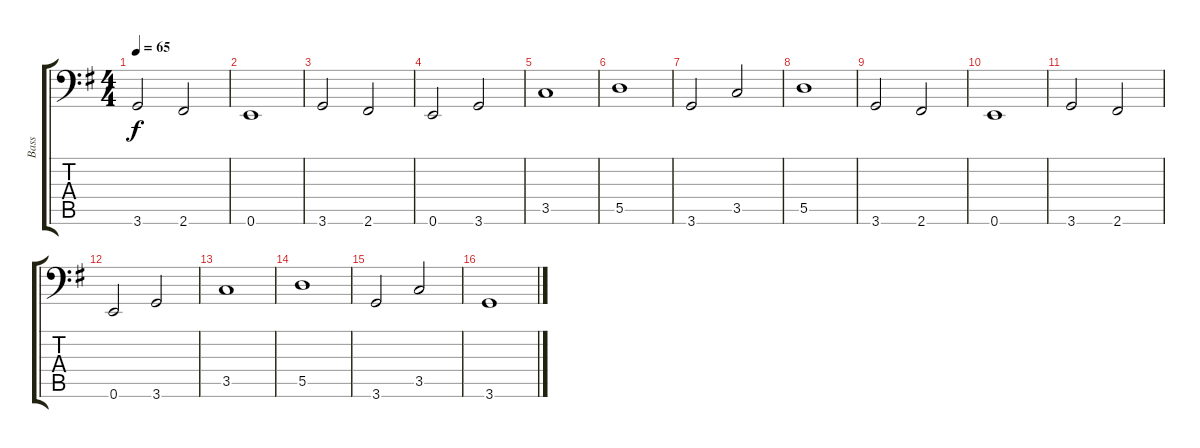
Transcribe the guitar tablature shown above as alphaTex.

\track ("Bass" "Bass") {instrument acousticbass}
\staff {score tabs}
\tuning (E3 B2 G2 D2 A1 E1) {hide}
\ts (4 4)
\tempo 65
\clef f4
\ks g
3.6.2{dy f} 2.6.2 |
0.6.1 |
3.6.2 2.6.2 |
0.6.2 3.6.2 |
3.5.1 |
5.5.1 |
3.6.2 3.5.2 |
5.5.1 |
3.6.2 2.6.2 |
0.6.1 |
3.6.2 2.6.2 |
0.6.2 3.6.2 |
3.5.1 |
5.5.1 |
3.6.2 3.5.2 |
3.6.1
